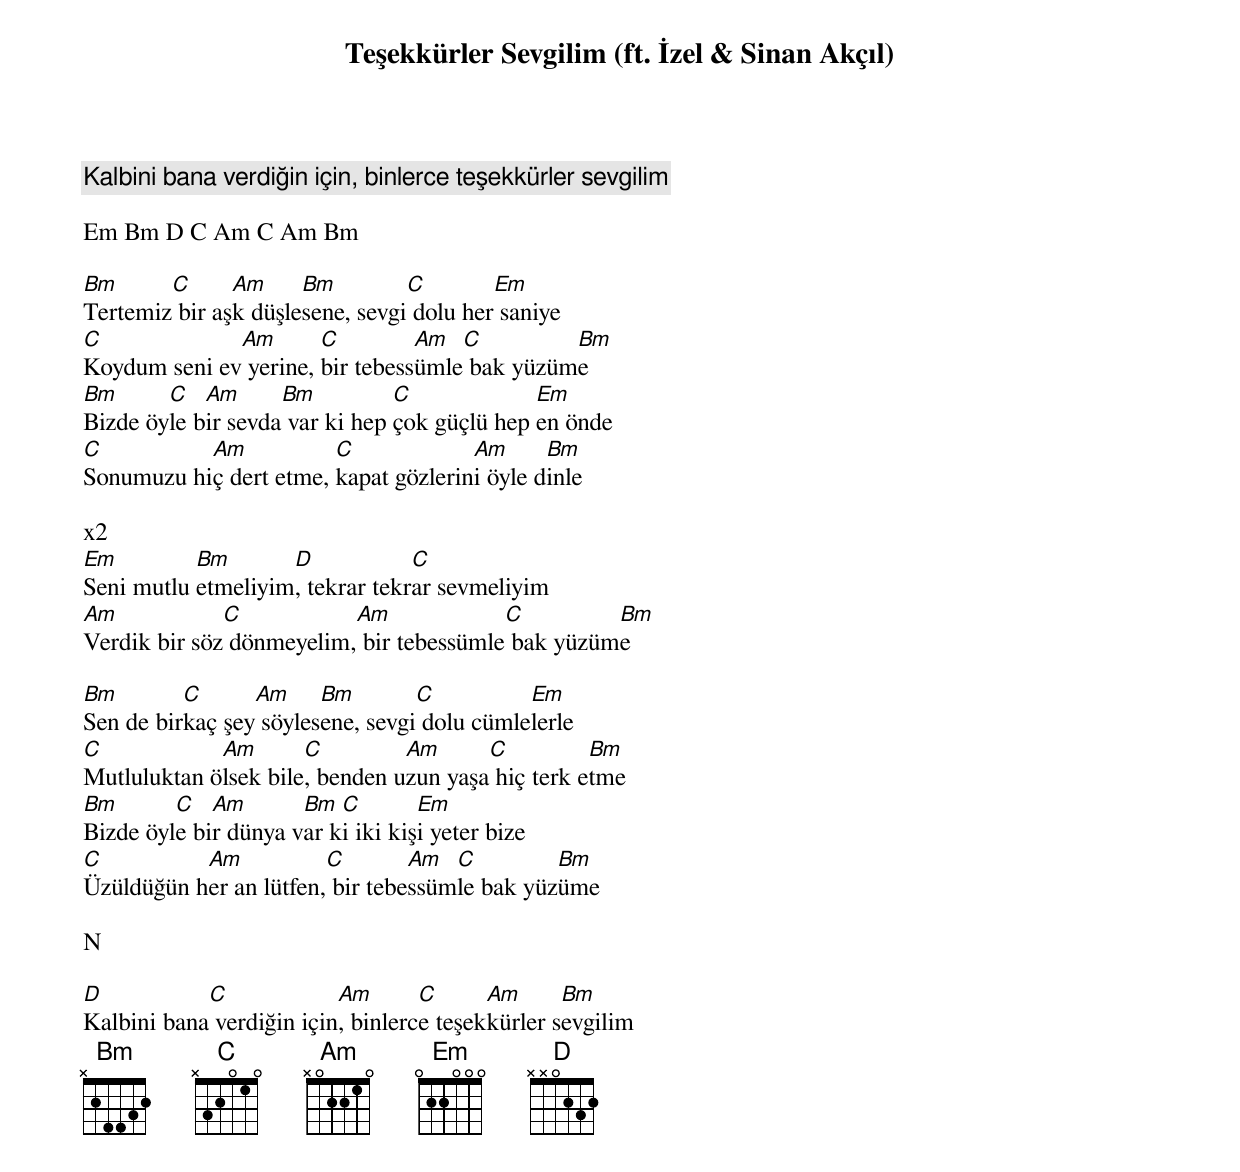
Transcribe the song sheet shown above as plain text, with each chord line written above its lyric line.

{title: Teşekkürler Sevgilim (ft. İzel & Sinan Akçıl)}
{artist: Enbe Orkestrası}

Kalbini bana verdiğin için, binlerce teşekkürler sevgilim

Em Bm D C Am C Am Bm

Bm      C      Am     Bm         C        Em
Tertemiz bir aşk düşlesene, sevgi dolu her saniye
C             Am       C         Am  C         Bm
Koydum seni ev yerine, bir tebessümle bak yüzüme
Bm      C   Am      Bm          C             Em
Bizde öyle bir sevda var ki hep çok güçlü hep en önde
C          Am           C             Am      Bm
Sonumuzu hiç dert etme, kapat gözlerini öyle dinle

x2
Em         Bm       D            C
Seni mutlu etmeliyim, tekrar tekrar sevmeliyim
Am            C           Am             C         Bm
Verdik bir söz dönmeyelim, bir tebessümle bak yüzüme

Bm        C      Am     Bm        C          Em
Sen de birkaç şey söylesene, sevgi dolu cümlelerle
C            Am       C         Am      C          Bm
Mutluluktan ölsek bile, benden uzun yaşa hiç terk etme
Bm       C   Am       Bm  C        Em
Bizde öyle bir dünya var ki iki kişi yeter bize
C          Am           C        Am  C         Bm
Üzüldüğün her an lütfen, bir tebessümle bak yüzüme

N

D           C             Am       C      Am      Bm
Kalbini bana verdiğin için, binlerce teşekkürler sevgilim
